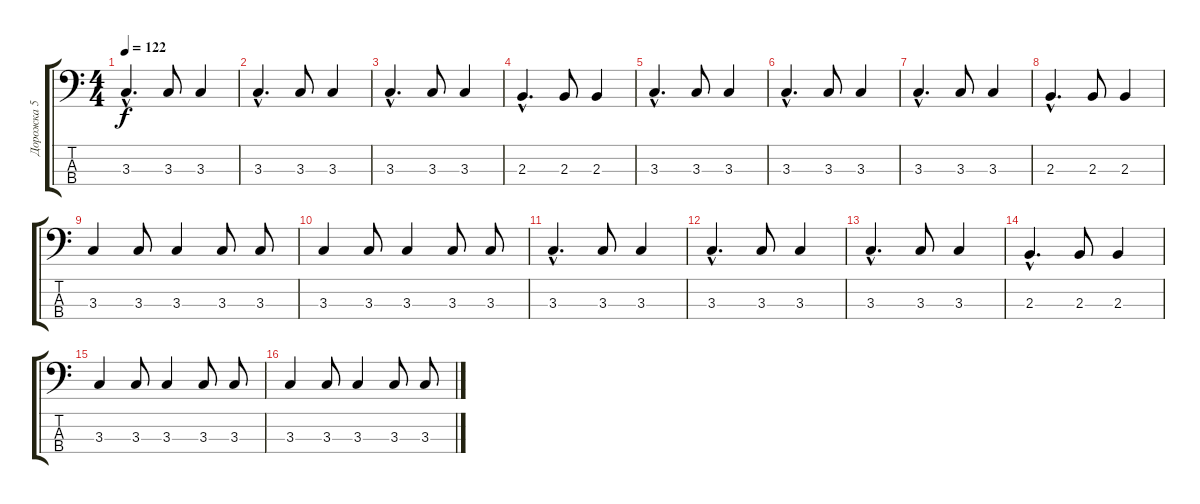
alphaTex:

\track ("Дорожка 5" "Дорожка 5") {instrument synthbass2}
\staff {score tabs}
\tuning (G2 D2 A1 E1) {hide}
\ts (4 4)
\tempo 122
\clef f4
\ks c
3.3{hac}.4{d dy f} 3.3.8 3.3.4 |
3.3{hac}.4{d} 3.3.8 3.3.4 |
3.3{hac}.4{d} 3.3.8 3.3.4 |
2.3{hac}.4{d} 2.3.8 2.3.4 |
3.3{hac}.4{d} 3.3.8 3.3.4 |
3.3{hac}.4{d} 3.3.8 3.3.4 |
3.3{hac}.4{d} 3.3.8 3.3.4 |
2.3{hac}.4{d} 2.3.8 2.3.4 |
3.3.4 3.3.8 3.3.4 3.3.8 3.3.8 |
3.3.4 3.3.8 3.3.4 3.3.8 3.3.8 |
3.3{hac}.4{d} 3.3.8 3.3.4 |
3.3{hac}.4{d} 3.3.8 3.3.4 |
3.3{hac}.4{d} 3.3.8 3.3.4 |
2.3{hac}.4{d} 2.3.8 2.3.4 |
3.3.4 3.3.8 3.3.4 3.3.8 3.3.8 |
3.3.4 3.3.8 3.3.4 3.3.8 3.3.8
